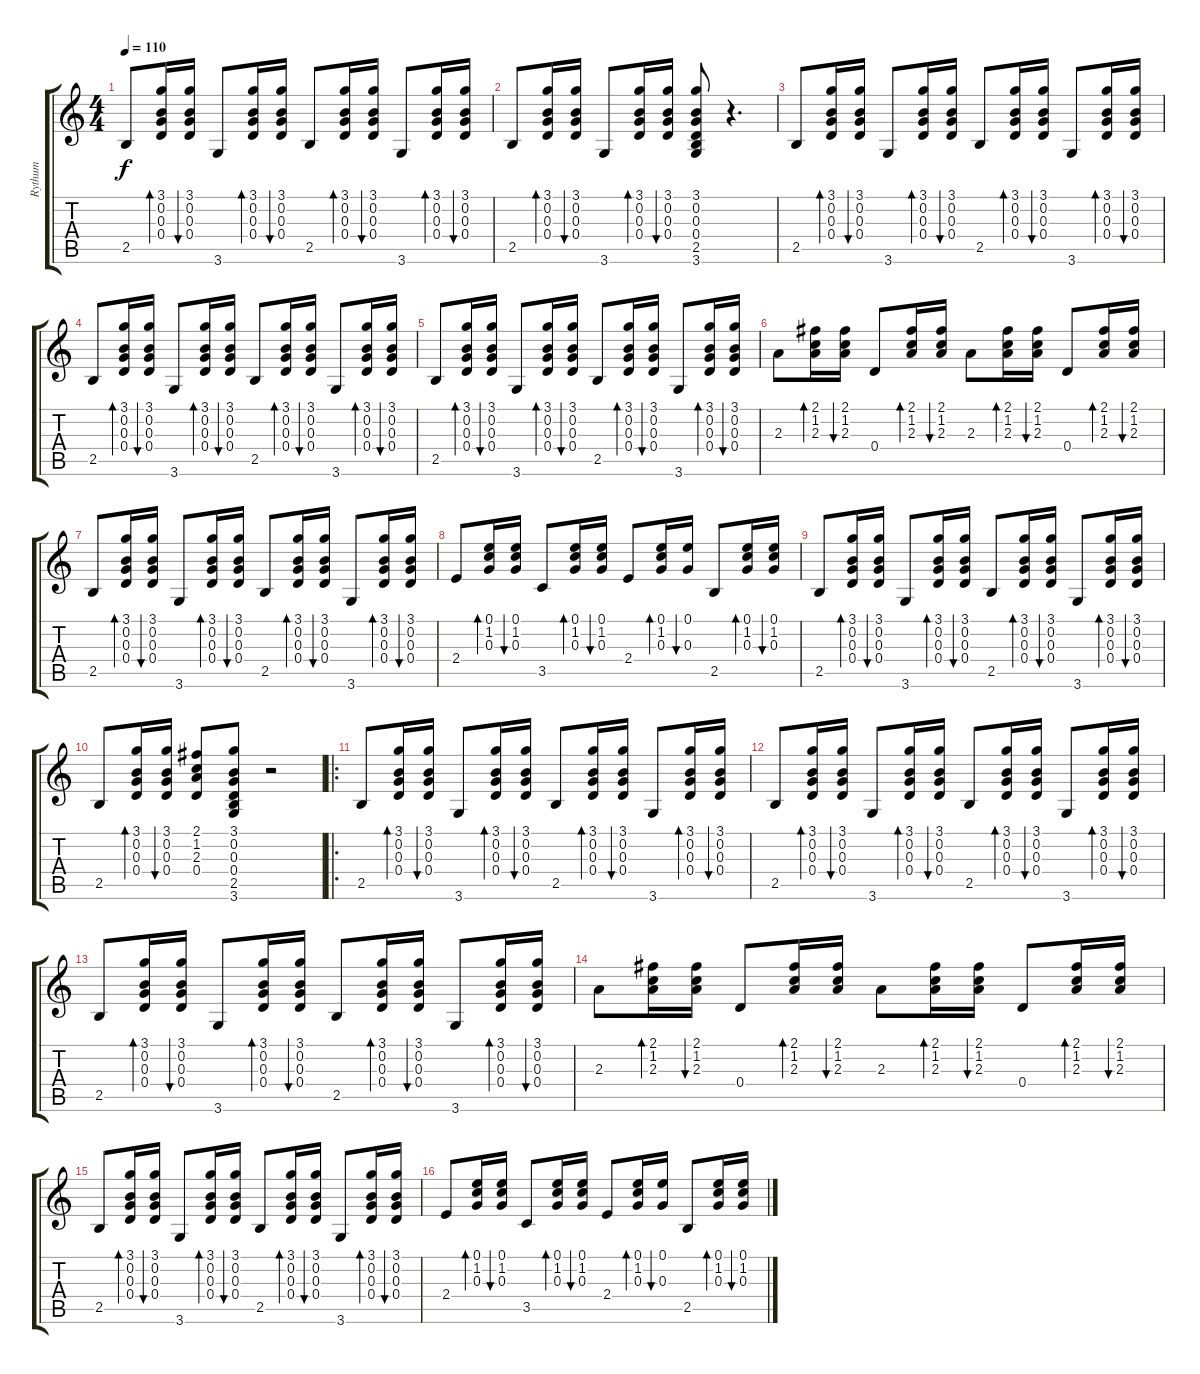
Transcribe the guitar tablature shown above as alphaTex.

\track ("Rythum" "Rythum") {instrument acousticguitarsteel}
\staff {score tabs}
\tuning (E4 B3 G3 D3 A2 E2) {hide}
\ts (4 4)
\tempo 110
\clef g2
\ks c
2.5.8{dy f instrument acousticguitarsteel} (3.1 0.2 0.3 0.4).16{bd 60} (3.1 0.2 0.3 0.4).16{bu 60} 3.6.8 (3.1 0.2 0.3 0.4).16{bd 60} (3.1 0.2 0.3 0.4).16{bu 60} 2.5.8 (3.1 0.2 0.3 0.4).16{bd 60} (3.1 0.2 0.3 0.4).16{bu 60} 3.6.8 (3.1 0.2 0.3 0.4).16{bd 60} (3.1 0.2 0.3 0.4).16{bu 60} |
2.5.8 (3.1 0.2 0.3 0.4).16{bd 60} (3.1 0.2 0.3 0.4).16{bu 60} 3.6.8 (3.1 0.2 0.3 0.4).16{bd 60} (3.1 0.2 0.3 0.4).16{bu 60} (3.1 0.2 0.3 0.4 2.5 3.6).8 r.4{d} |
2.5.8 (3.1 0.2 0.3 0.4).16{bd 60} (3.1 0.2 0.3 0.4).16{bu 60} 3.6.8 (3.1 0.2 0.3 0.4).16{bd 60} (3.1 0.2 0.3 0.4).16{bu 60} 2.5.8 (3.1 0.2 0.3 0.4).16{bd 60} (3.1 0.2 0.3 0.4).16{bu 60} 3.6.8 (3.1 0.2 0.3 0.4).16{bd 60} (3.1 0.2 0.3 0.4).16{bu 60} |
2.5.8 (3.1 0.2 0.3 0.4).16{bd 60} (3.1 0.2 0.3 0.4).16{bu 60} 3.6.8 (3.1 0.2 0.3 0.4).16{bd 60} (3.1 0.2 0.3 0.4).16{bu 60} 2.5.8 (3.1 0.2 0.3 0.4).16{bd 60} (3.1 0.2 0.3 0.4).16{bu 60} 3.6.8 (3.1 0.2 0.3 0.4).16{bd 60} (3.1 0.2 0.3 0.4).16{bu 60} |
2.5.8 (3.1 0.2 0.3 0.4).16{bd 60} (3.1 0.2 0.3 0.4).16{bu 60} 3.6.8 (3.1 0.2 0.3 0.4).16{bd 60} (3.1 0.2 0.3 0.4).16{bu 60} 2.5.8 (3.1 0.2 0.3 0.4).16{bd 60} (3.1 0.2 0.3 0.4).16{bu 60} 3.6.8 (3.1 0.2 0.3 0.4).16{bd 60} (3.1 0.2 0.3 0.4).16{bu 60} |
2.3.8 (2.1 1.2 2.3).16{bd 60} (2.1 1.2 2.3).16{bu 60} 0.4.8 (2.1 1.2 2.3).16{bd 60} (2.1 1.2 2.3).16{bu 60} 2.3.8 (2.1 1.2 2.3).16{bd 60} (2.1 1.2 2.3).16{bu 60} 0.4.8 (2.1 1.2 2.3).16{bd 60} (2.1 1.2 2.3).16{bu 60} |
2.5.8 (3.1 0.2 0.3 0.4).16{bd 60} (3.1 0.2 0.3 0.4).16{bu 60} 3.6.8 (3.1 0.2 0.3 0.4).16{bd 60} (3.1 0.2 0.3 0.4).16{bu 60} 2.5.8 (3.1 0.2 0.3 0.4).16{bd 60} (3.1 0.2 0.3 0.4).16{bu 60} 3.6.8 (3.1 0.2 0.3 0.4).16{bd 60} (3.1 0.2 0.3 0.4).16{bu 60} |
2.4.8 (0.1 1.2 0.3).16{bd 60} (0.1 1.2 0.3).16{bu 60} 3.5.8 (0.1 1.2 0.3).16{bd 60} (0.1 1.2 0.3).16{bu 60} 2.4.8 (0.1 1.2 0.3).16{bd 60} (0.1 0.3).16{bu 60} 2.5.8 (0.1 1.2 0.3).16{bd 60} (0.1 1.2 0.3).16{bu 60} |
2.5.8 (3.1 0.2 0.3 0.4).16{bd 60} (3.1 0.2 0.3 0.4).16{bu 60} 3.6.8 (3.1 0.2 0.3 0.4).16{bd 60} (3.1 0.2 0.3 0.4).16{bu 60} 2.5.8 (3.1 0.2 0.3 0.4).16{bd 60} (3.1 0.2 0.3 0.4).16{bu 60} 3.6.8 (3.1 0.2 0.3 0.4).16{bd 60} (3.1 0.2 0.3 0.4).16{bu 60} |
2.5.8 (3.1 0.2 0.3 0.4).16{bd 60} (3.1 0.2 0.3 0.4).16{bu 60} (2.1 1.2 2.3 0.4).8 (3.1 0.2 0.3 0.4 2.5 3.6).8 r.2 |
\ro
2.5.8 (3.1 0.2 0.3 0.4).16{bd 60} (3.1 0.2 0.3 0.4).16{bu 60} 3.6.8 (3.1 0.2 0.3 0.4).16{bd 60} (3.1 0.2 0.3 0.4).16{bu 60} 2.5.8 (3.1 0.2 0.3 0.4).16{bd 60} (3.1 0.2 0.3 0.4).16{bu 60} 3.6.8 (3.1 0.2 0.3 0.4).16{bd 60} (3.1 0.2 0.3 0.4).16{bu 60} |
2.5.8 (3.1 0.2 0.3 0.4).16{bd 60} (3.1 0.2 0.3 0.4).16{bu 60} 3.6.8 (3.1 0.2 0.3 0.4).16{bd 60} (3.1 0.2 0.3 0.4).16{bu 60} 2.5.8 (3.1 0.2 0.3 0.4).16{bd 60} (3.1 0.2 0.3 0.4).16{bu 60} 3.6.8 (3.1 0.2 0.3 0.4).16{bd 60} (3.1 0.2 0.3 0.4).16{bu 60} |
2.5.8 (3.1 0.2 0.3 0.4).16{bd 60} (3.1 0.2 0.3 0.4).16{bu 60} 3.6.8 (3.1 0.2 0.3 0.4).16{bd 60} (3.1 0.2 0.3 0.4).16{bu 60} 2.5.8 (3.1 0.2 0.3 0.4).16{bd 60} (3.1 0.2 0.3 0.4).16{bu 60} 3.6.8 (3.1 0.2 0.3 0.4).16{bd 60} (3.1 0.2 0.3 0.4).16{bu 60} |
2.3.8 (2.1 1.2 2.3).16{bd 60} (2.1 1.2 2.3).16{bu 60} 0.4.8 (2.1 1.2 2.3).16{bd 60} (2.1 1.2 2.3).16{bu 60} 2.3.8 (2.1 1.2 2.3).16{bd 60} (2.1 1.2 2.3).16{bu 60} 0.4.8 (2.1 1.2 2.3).16{bd 60} (2.1 1.2 2.3).16{bu 60} |
2.5.8 (3.1 0.2 0.3 0.4).16{bd 60} (3.1 0.2 0.3 0.4).16{bu 60} 3.6.8 (3.1 0.2 0.3 0.4).16{bd 60} (3.1 0.2 0.3 0.4).16{bu 60} 2.5.8 (3.1 0.2 0.3 0.4).16{bd 60} (3.1 0.2 0.3 0.4).16{bu 60} 3.6.8 (3.1 0.2 0.3 0.4).16{bd 60} (3.1 0.2 0.3 0.4).16{bu 60} |
2.4.8 (0.1 1.2 0.3).16{bd 60} (0.1 1.2 0.3).16{bu 60} 3.5.8 (0.1 1.2 0.3).16{bd 60} (0.1 1.2 0.3).16{bu 60} 2.4.8 (0.1 1.2 0.3).16{bd 60} (0.1 0.3).16{bu 60} 2.5.8 (0.1 1.2 0.3).16{bd 60} (0.1 1.2 0.3).16{bu 60}
